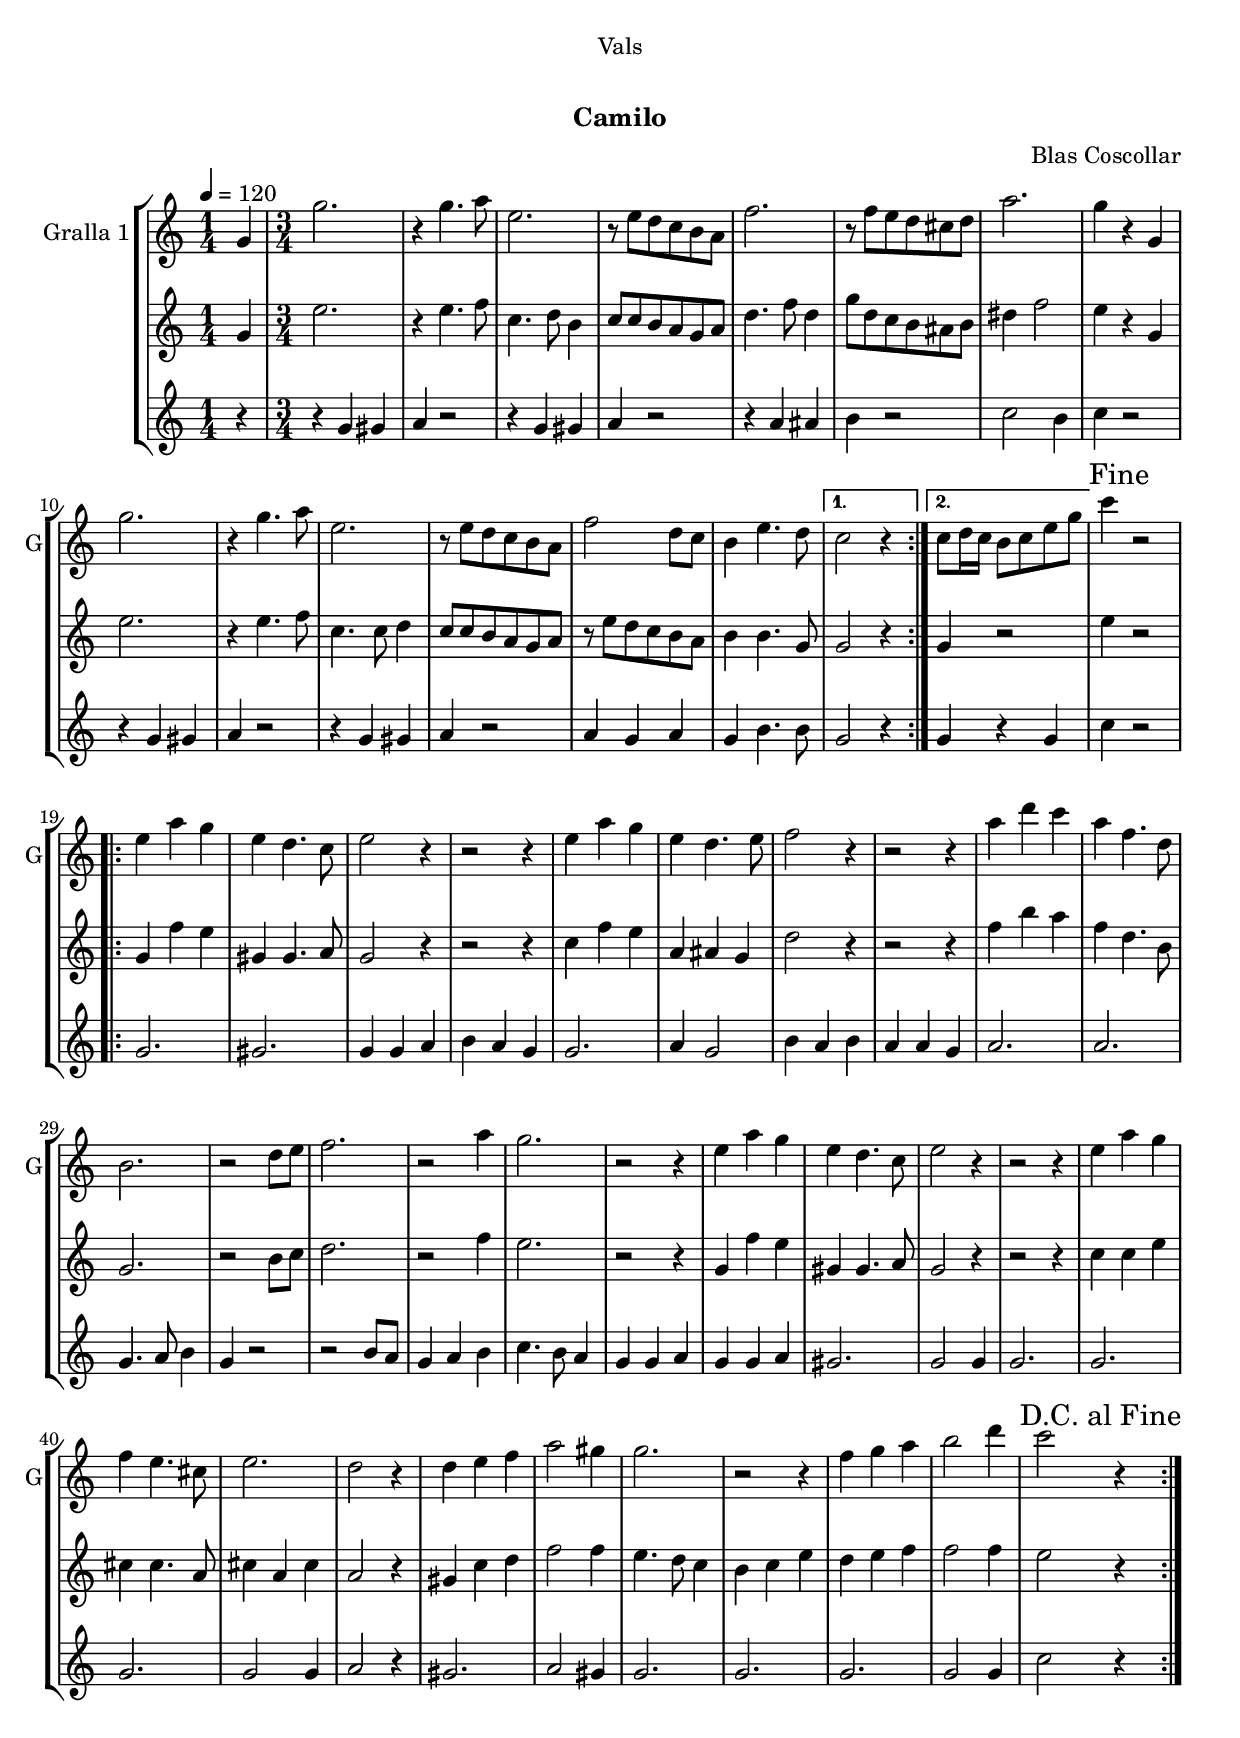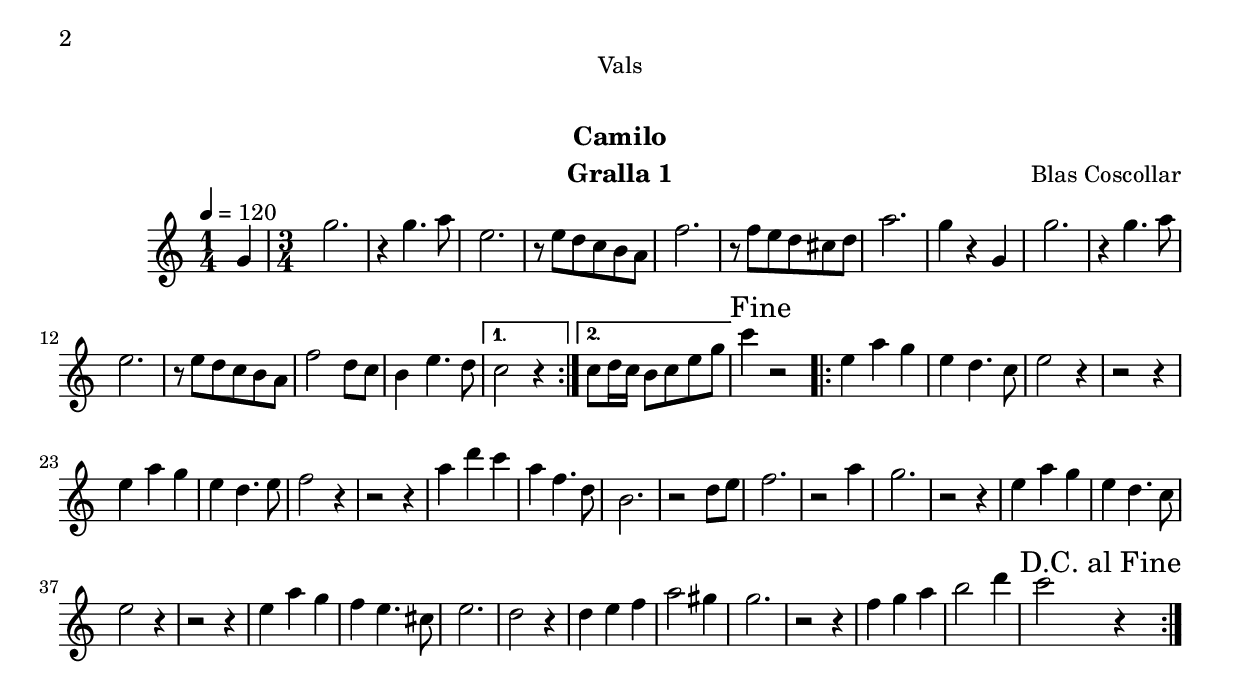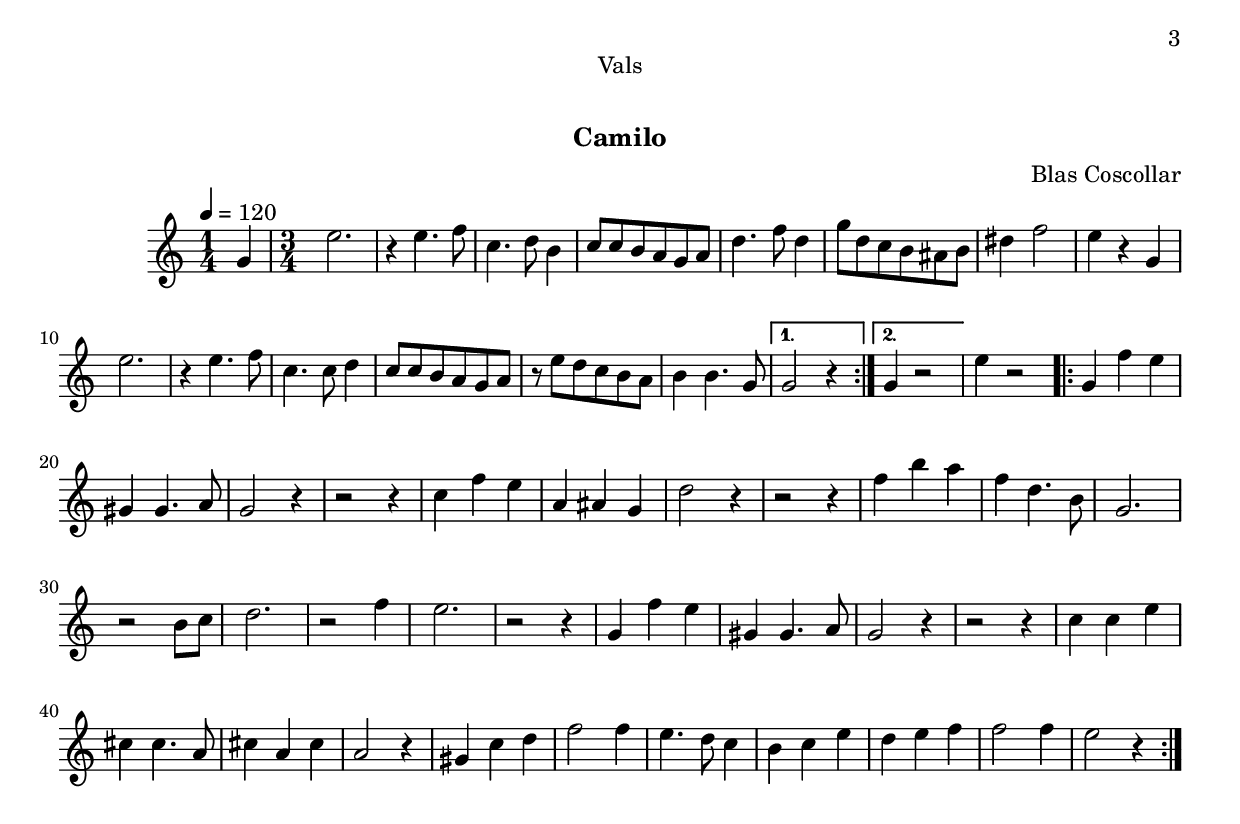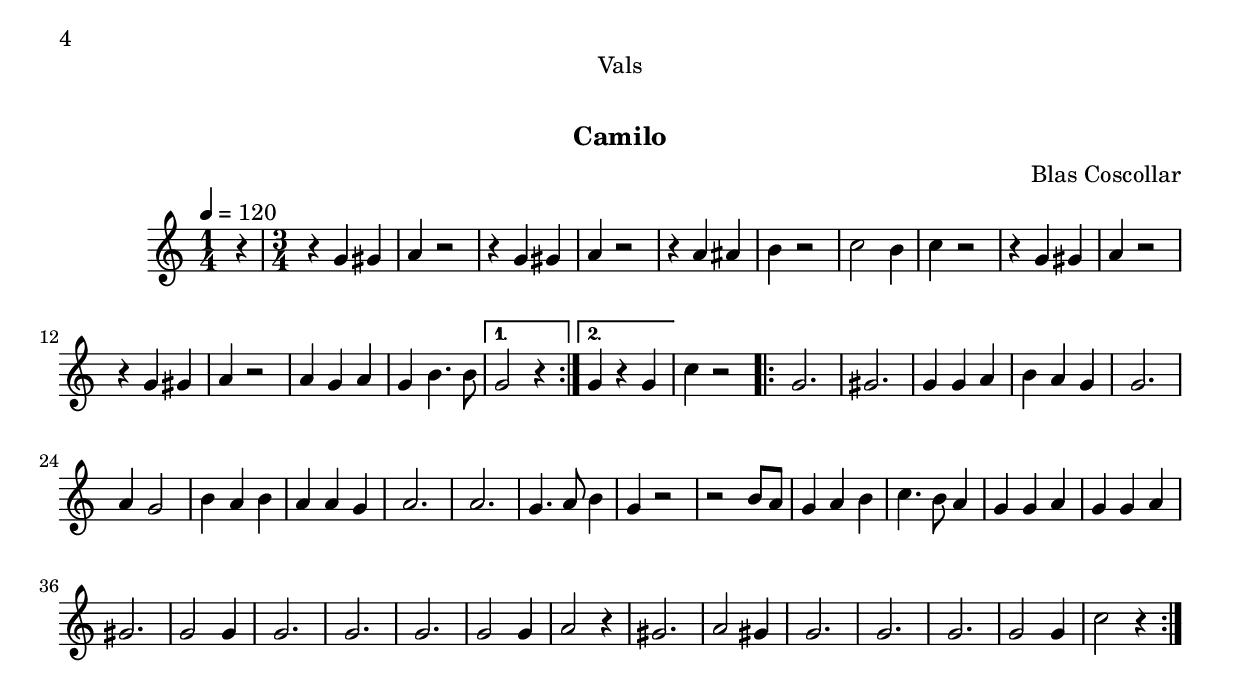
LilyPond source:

\version "2.16.0"

\header {
  dedication="Vals"
  title="  "
  subtitle="Camilo"
  subsubtitle=""
  poet=""
  meter=""
  piece=""
  composer="Blas Coscollar"
  arranger=""
  opus=""
  instrument=""
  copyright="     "
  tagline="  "
}

liniaroAa =
\relative g'
{
  \tempo 4=120
  \clef treble
  \key c \major
  \repeat volta 2 { \time 1/4 g4  |
  \time 3/4   g'2.  |
  r4 g4. a8  |
  e2.  |
  %05
  r8 e d c b a  |
  f'2.  |
  r8 f e d cis d  |
  a'2.  |
  g4 r g,  |
  %10
  g'2.  |
  r4 g4. a8  |
  e2.  |
  r8 e d c b a  |
  f'2 d8 c  |
  %15
  b4 e4. d8 }
  \alternative { { c2 r4 }
  { c8 d16 c b8 c e g } }
  \mark "Fine" c4 r2  |
  \repeat volta 2 { e,4 a g  |
  %20
  e4 d4. c8  |
  e2 r4  |
  r2 r4  |
  e4 a g  |
  e4 d4. e8  |
  %25
  f2 r4  |
  r2 r4  |
  a4 d c  |
  a4 f4. d8  |
  b2.  |
  %30
  r2 d8 e  |
  f2.  |
  r2 a4  |
  g2.  |
  r2 r4  |
  %35
  e4 a g  |
  e4 d4. c8  |
  e2 r4  |
  r2 r4  |
  e4 a g  |
  %40
  f4 e4. cis8  |
  e2.  |
  d2 r4  |
  d4 e f  |
  a2 gis4  |
  %45
  g2.  |
  r2 r4  |
  f4 g a  |
  b2 d4  |
  \mark "D.C. al Fine" c2 r4  | }
}

liniaroAb =
\relative g'
{
  \tempo 4=120
  \clef treble
  \key c \major
  \repeat volta 2 { \time 1/4 g4  |
  \time 3/4   e'2.  |
  r4 e4. f8  |
  c4. d8 b4  |
  %05
  c8 c b a g a  |
  d4. f8 d4  |
  g8 d c b ais b  |
  dis4 f2  |
  e4 r g,  |
  %10
  e'2.  |
  r4 e4. f8  |
  c4. c8 d4  |
  c8 c b a g a  |
  r8 e' d c b a  |
  %15
  b4 b4. g8 }
  \alternative { { g2 r4 }
  { g4 r2 } }
  e'4 r2  |
  \repeat volta 2 { g,4 f' e  |
  %20
  gis,4 gis4. a8  |
  g2 r4  |
  r2 r4  |
  c4 f e  |
  a,4 ais g  |
  %25
  d'2 r4  |
  r2 r4  |
  f4 b a  |
  f4 d4. b8  |
  g2.  |
  %30
  r2 b8 c  |
  d2.  |
  r2 f4  |
  e2.  |
  r2 r4  |
  %35
  g,4 f' e  |
  gis,4 gis4. a8  |
  g2 r4  |
  r2 r4  |
  c4 c e  |
  %40
  cis4 cis4. a8  |
  cis4 a cis  |
  a2 r4  |
  gis4 c d  |
  f2 f4  |
  %45
  e4. d8 c4  |
  b4 c e  |
  d4 e f  |
  f2 f4  |
  e2 r4  | }
}

liniaroAc =
\relative g'
{
  \tempo 4=120
  \clef treble
  \key c \major
  \repeat volta 2 { \time 1/4 r4  |
  \time 3/4   r4 g gis  |
  a4 r2  |
  r4 g gis  |
  %05
  a4 r2  |
  r4 a ais  |
  b4 r2  |
  c2 b4  |
  c4 r2  |
  %10
  r4 g gis  |
  a4 r2  |
  r4 g gis  |
  a4 r2  |
  a4 g a  |
  %15
  g4 b4. b8 }
  \alternative { { g2 r4 }
  { g4 r g } }
  c4 r2  |
  \repeat volta 2 { g2.  |
  %20
  gis2.  |
  g4 g a  |
  b4 a g  |
  g2.  |
  a4 g2  |
  %25
  b4 a b  |
  a4 a g  |
  a2.  |
  a2.  |
  g4. a8 b4  |
  %30
  g4 r2  |
  r2 b8 a  |
  g4 a b  |
  c4. b8 a4  |
  g4 g a  |
  %35
  g4 g a  |
  gis2.  |
  g2 g4  |
  g2.  |
  g2.  |
  %40
  g2.  |
  g2 g4  |
  a2 r4  |
  gis2.  |
  a2 gis4  |
  %45
  g2.  |
  g2.  |
  g2.  |
  g2 g4  |
  c2 r4  | }
}

\bookpart {
  \score {
    \new StaffGroup {
      \override Score.RehearsalMark #'self-alignment-X = #LEFT
      <<
        \new Staff \with {instrumentName = #"Gralla 1" shortInstrumentName = #"G"} \liniaroAa
        \new Staff \with {instrumentName = #"" shortInstrumentName = #" "} \liniaroAb
        \new Staff \with {instrumentName = #"" shortInstrumentName = #" "} \liniaroAc
      >>
    }
    \layout {}
  }\score { \unfoldRepeats
    \new StaffGroup {
      \override Score.RehearsalMark #'self-alignment-X = #LEFT
      <<
        \new Staff \with {instrumentName = #"Gralla 1" shortInstrumentName = #"G"} \liniaroAa
        \new Staff \with {instrumentName = #"" shortInstrumentName = #" "} \liniaroAb
        \new Staff \with {instrumentName = #"" shortInstrumentName = #" "} \liniaroAc
      >>
    }
    \midi {}
  }
}

\bookpart {
  \header {instrument="Gralla 1"}
  \score {
    \new StaffGroup {
      \override Score.RehearsalMark #'self-alignment-X = #LEFT
      <<
        \new Staff \liniaroAa
      >>
    }
    \layout {}
  }\score { \unfoldRepeats
    \new StaffGroup {
      \override Score.RehearsalMark #'self-alignment-X = #LEFT
      <<
        \new Staff \liniaroAa
      >>
    }
    \midi {}
  }
}

\bookpart {
  \header {instrument=""}
  \score {
    \new StaffGroup {
      \override Score.RehearsalMark #'self-alignment-X = #LEFT
      <<
        \new Staff \liniaroAb
      >>
    }
    \layout {}
  }\score { \unfoldRepeats
    \new StaffGroup {
      \override Score.RehearsalMark #'self-alignment-X = #LEFT
      <<
        \new Staff \liniaroAb
      >>
    }
    \midi {}
  }
}

\bookpart {
  \header {instrument=""}
  \score {
    \new StaffGroup {
      \override Score.RehearsalMark #'self-alignment-X = #LEFT
      <<
        \new Staff \liniaroAc
      >>
    }
    \layout {}
  }\score { \unfoldRepeats
    \new StaffGroup {
      \override Score.RehearsalMark #'self-alignment-X = #LEFT
      <<
        \new Staff \liniaroAc
      >>
    }
    \midi {}
  }
}

